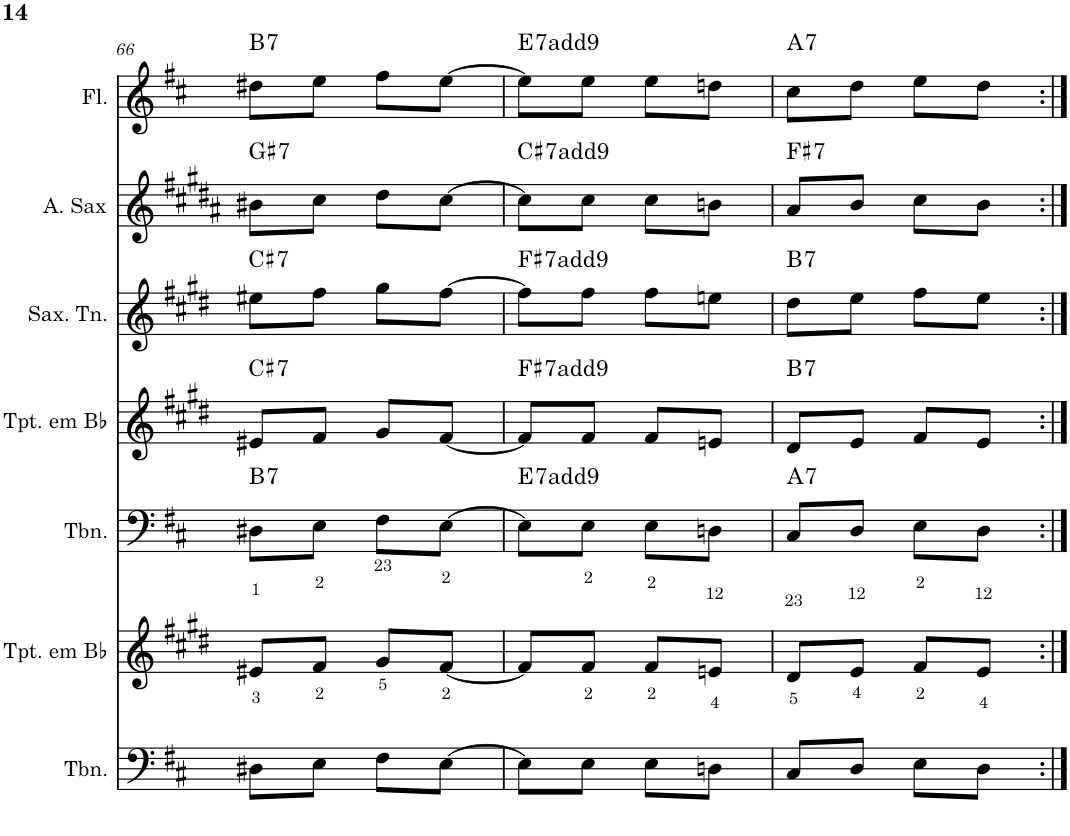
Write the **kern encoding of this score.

**kern	**kern	**kern	**harte	**kern	**harte	**kern	**harte	**kern	**harte	**kern	**harte
*part7	*part6	*part5	*part5	*part4	*part4	*part3	*part3	*part2	*part2	*part1	*part1
*staff7	*staff6	*staff5	*	*staff4	*	*staff3	*	*staff2	*	*staff1	*
*I"Trombone	*I"Trompete em Bb	*I"Trombone	*	*I"Trompete em Bb	*	*I"Saxofone Tenor	*	*I"Saxofone Alto	*	*I"Flauta Transversal	*
*I'Tbn.	*I'Tpt. em Bb	*I'Tbn.	*	*I'Tpt. em Bb	*	*I'Sax. Tn.	*	*	*	*I'Fl.	*
!!LO:PB:g=z
*clefF4	*clefG2	*clefF4	*	*clefG2	*	*clefG2	*	*clefG2	*	*clefG2	*
*	*Trd1c2	*	*	*Trd1c2	*	*Trd8c14	*	*Trd5c9	*	*	*
*k[f#c#]	*k[f#c#g#d#]	*k[f#c#]	*	*k[f#c#g#d#]	*	*k[f#c#g#d#]	*	*k[f#c#g#d#a#]	*	*k[f#c#]	*
*D:	*E:	*D:	*	*E:	*	*E:	*	*B:	*	*D:	*
*M2/4	*M2/4	*M2/4	*	*M2/4	*	*M2/4	*	*M2/4	*	*M2/4	*
=66	=66	=66	=66	=66	=66	=66	=66	=66	=66	=66	=66
!	!	!	!LO:H:kt=7	!	!LO:H:kt=7	!	!LO:H:kt=7	!	!LO:H:kt=7	!	!LO:H:kt=7
8D#X\L	8e#X/L	8D#X\L	B:7	8e#X/L	C#:7	8ee#X\L	C#:7	8b#X\L	G#:7	8dd#X\L	B:7
8E\J	8f#/J	8E\J	.	8f#/J	.	8ff#\J	.	8cc#\J	.	8ee\J	.
8F#\L	8g#/L	8F#\L	.	8g#/L	.	8gg#\L	.	8dd#\L	.	8ff#\L	.
[8E\J	[8f#/J	[8E\J	.	[8f#/J	.	[8ff#\J	.	[8cc#\J	.	[8ee\J	.
=67	=67	=67	=67	=67	=67	=67	=67	=67	=67	=67	=67
!	!	!	!LO:H:kt=7	!	!LO:H:kt=7	!	!LO:H:kt=7	!	!LO:H:kt=7	!	!LO:H:kt=7
8E\L]	8f#/L]	8E\L]	E:7(9)	8f#/L]	F#:7(9)	8ff#\L]	F#:7(9)	8cc#\L]	C#:7(9)	8ee\L]	E:7(9)
8E\J	8f#/J	8E\J	.	8f#/J	.	8ff#\J	.	8cc#\J	.	8ee\J	.
8E\L	8f#/L	8E\L	.	8f#/L	.	8ff#\L	.	8cc#\L	.	8ee\L	.
8Dn\J	8en/J	8Dn\J	.	8en/J	.	8een\J	.	8bn\J	.	8ddn\J	.
=68	=68	=68	=68	=68	=68	=68	=68	=68	=68	=68	=68
!	!	!	!LO:H:kt=7	!	!LO:H:kt=7	!	!LO:H:kt=7	!	!LO:H:kt=7	!	!LO:H:kt=7
8C#/L	8d#/L	8C#/L	A:7	8d#/L	B:7	8dd#\L	B:7	8a#/L	F#:7	8cc#\L	A:7
8D/J	8e/J	8D/J	.	8e/J	.	8ee\J	.	8b/J	.	8dd\J	.
8E\L	8f#/L	8E\L	.	8f#/L	.	8ff#\L	.	8cc#\L	.	8ee\L	.
8D\J	8e/J	8D\J	.	8e/J	.	8ee\J	.	8b\J	.	8dd\J	.
=:|!	=:|!	=:|!	=:|!	=:|!	=:|!	=:|!	=:|!	=:|!	=:|!	=:|!	=:|!
*-	*-	*-	*-	*-	*-	*-	*-	*-	*-	*-	*-
